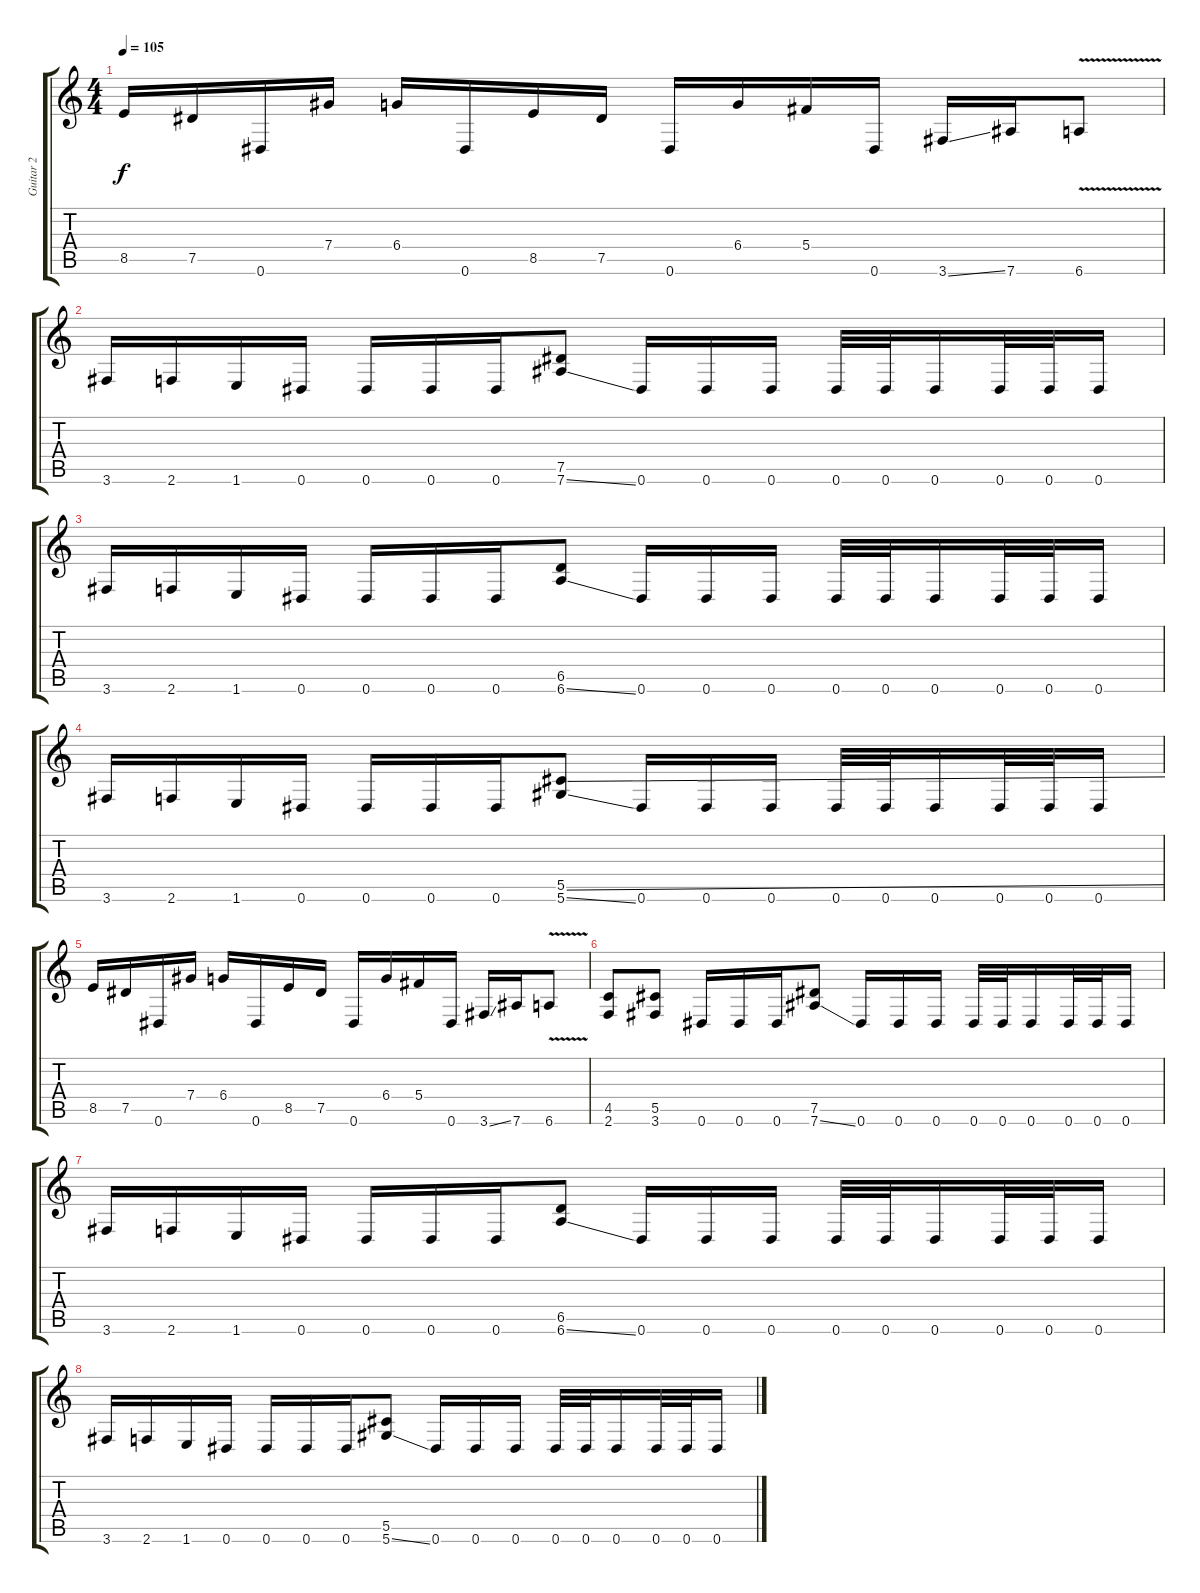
\track ("Guitar 2" "Guitar 2") {instrument overdrivenguitar}
\staff {score tabs}
\tuning (Eb4 Bb3 Gb3 Db3 Ab2 Eb2) {hide}
\ts (4 4)
\tempo 105
\clef g2
\ks c
8.5.16{dy f} 7.5.16 0.6.16 7.4.16 6.4.16 0.6.16 8.5.16 7.5.16 0.6.16 6.4.16 5.4.16 0.6.16 3.6{ss}.16 7.6.16 6.6{v}.8 |
3.6.16 2.6.16 1.6.16 0.6.16 0.6.16 0.6.16 0.6.16 (7.5 7.6{ss}).8 0.6.16 0.6.16 0.6.16 0.6.32 0.6.32 0.6.16 0.6.32 0.6.32 0.6.16 |
3.6.16 2.6.16 1.6.16 0.6.16 0.6.16 0.6.16 0.6.16 (6.5 6.6{ss}).8 0.6.16 0.6.16 0.6.16 0.6.32 0.6.32 0.6.16 0.6.32 0.6.32 0.6.16 |
3.6.16 2.6.16 1.6.16 0.6.16 0.6.16 0.6.16 0.6.16 (5.5{ss} 5.6{ss}).8 0.6.16 0.6.16 0.6.16 0.6.32 0.6.32 0.6.16 0.6.32 0.6.32 0.6.16 |
8.5.16 7.5.16 0.6.16 7.4.16 6.4.16 0.6.16 8.5.16 7.5.16 0.6.16 6.4.16 5.4.16 0.6.16 3.6{ss}.16 7.6.16 6.6{v}.8 |
(4.5 2.6).8 (5.5 3.6).8 0.6.16 0.6.16 0.6.16 (7.5 7.6{ss}).8 0.6.16 0.6.16 0.6.16 0.6.32 0.6.32 0.6.16 0.6.32 0.6.32 0.6.16 |
3.6.16 2.6.16 1.6.16 0.6.16 0.6.16 0.6.16 0.6.16 (6.5 6.6{ss}).8 0.6.16 0.6.16 0.6.16 0.6.32 0.6.32 0.6.16 0.6.32 0.6.32 0.6.16 |
3.6.16 2.6.16 1.6.16 0.6.16 0.6.16 0.6.16 0.6.16 (5.5{ss} 5.6{ss}).8 0.6.16 0.6.16 0.6.16 0.6.32 0.6.32 0.6.16 0.6.32 0.6.32 0.6.16
